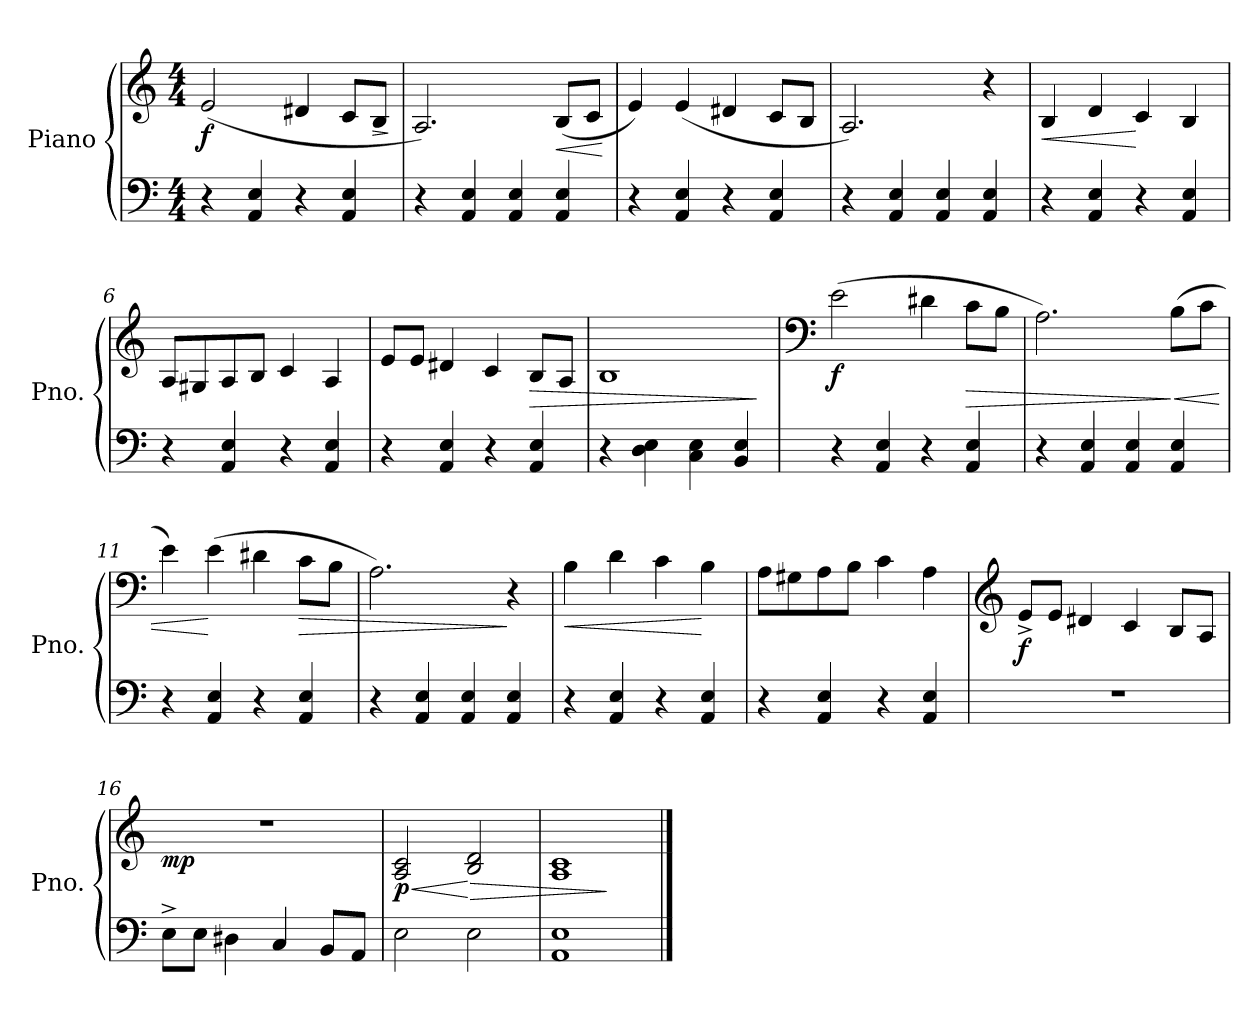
**kern	**kern	**dynam
*part1	*part1	*part1
*staff2	*staff1	*staff1/2
*I"Piano	*	*
*I'Pno.	*	*
*clefF4	*clefG2	*
*k[]	*k[]	*
*M4/4	*M4/4	*
*MM120	*MM120	*
=1	=1	=1
!	!	!LO:DY:b
4r	(<2e/	f
4AA/ 4E/	.	.
4r	4d#X/	.
4AA/ 4E/	8c/L	.
!	!	!LO:HP:b
.	8B/J	>
.	.	]
=2	=2	=2
4r	2.A/)	.
4AA/ 4E/	.	.
4AA/ 4E/	.	.
!	!	!LO:HP:b
4AA/ 4E/	(<8B/L	<
.	8c/J	.
.	.	[
=3	=3	=3
4r	4e/)	.
4AA/ 4E/	(<4e/	.
4r	4d#X/	.
4AA/ 4E/	8c/L	.
.	8B/J	.
=4	=4	=4
4r	2.A/)	.
4AA/ 4E/	.	.
4AA/ 4E/	.	.
4AA/ 4E/	4r	.
!!LO:LB:g=z
=5	=5	=5
!	!	!LO:HP:b
4r	4B/	<
4AA/ 4E/	4d/	.
4r	4c/	[
4AA/ 4E/	4B/	.
=6	=6	=6
4r	8A/L	.
.	8G#X/	.
4AA/ 4E/	8A/	.
.	8B/J	.
4r	4c/	.
4AA/ 4E/	4A/	.
=7	=7	=7
4r	8e/L	.
.	8e/J	.
4AA/ 4E/	4d#X/	.
4r	4c/	.
!	!	!LO:HP:b
4AA/ 4E/	8B/L	>
.	8A/J	.
=8	=8	=8
4r	1B	.
4D\ 4E\	.	.
4C\ 4E\	.	.
4BB/ 4E/	.	.
.	.	]
!!LO:LB:g=z
=9	=9	=9
*	*clefF4	*
!	!	!LO:DY:b
4r	(>2e\	f
4AA/ 4E/	.	.
4r	4d#X\	.
!	!	!LO:HP:b
4AA/ 4E/	8c\L	>
.	8B\J	.
=10	=10	=10
4r	2.A\)	.
4AA/ 4E/	.	.
4AA/ 4E/	.	.
!	!	!LO:HP:n=1:b
4AA/ 4E/	(>8B\L	] <
.	8c\J	.
=11	=11	=11
4r	4e\)	.
4AA/ 4E/	(>4e\	[
4r	4d#X\	.
!	!	!LO:HP:b
4AA/ 4E/	8c\L	>
.	8B\J	.
=12	=12	=12
4r	2.A\)	.
4AA/ 4E/	.	.
4AA/ 4E/	.	.
4AA/ 4E/	4r	]
!!LO:LB:g=z
=13	=13	=13
!	!	!LO:HP:b
4r	4B\	<
4AA/ 4E/	4d\	.
4r	4c\	.
4AA/ 4E/	4B\	[
=14	=14	=14
4r	8A\L	.
.	8G#X\	.
4AA/ 4E/	8A\	.
.	8B\J	.
4r	4c\	.
4AA/ 4E/	4A\	.
=15	=15	=15
*	*clefG2	*
!	!	!LO:DY:b
1r	8e^/L	f
.	8e/J	.
.	4d#X/	.
.	4c/	.
.	8B/L	.
.	8A/J	.
!!LO:LB:g=z
=16	=16	=16
!	!	!LO:DY:b
8E^\L	1r	mp
8E\J	.	.
4D#X\	.	.
4C/	.	.
8BB/L	.	.
8AA/J	.	.
=17	=17	=17
!	!	!LO:HP:b
!	!	!LO:DY:n=1:b
2E\	2A/ 2c/	< p
!	!	!LO:HP:n=1:b
2E\	2B/ 2d/	[ >
=18	=18	=18
1AA 1E	1A 1c	.
.	.	]
==	==	==
*-	*-	*-
